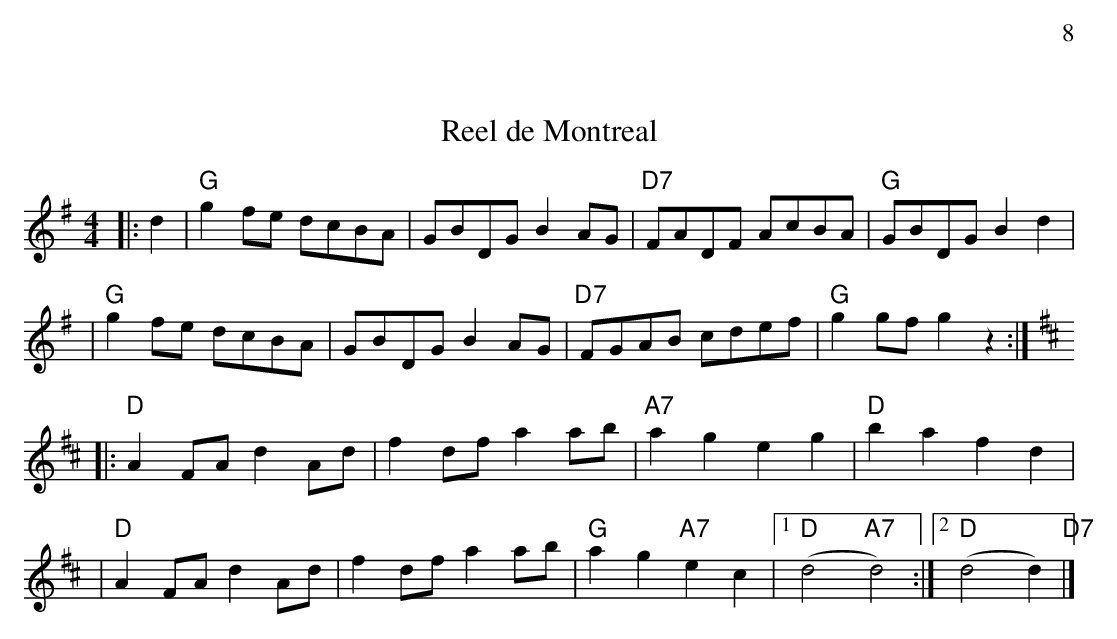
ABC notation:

X:1
%%begintext right
%%8
%%endtext
T: Reel de Montreal
M: 4/4
L: 1/8
K: G
|:d2| "G"g2 fe dcBA | GBDG B2AG | "D7"FADF AcBA | "G"GBDG B2d2 |
| "G"g2 fe dcBA | GBDG B2AG | "D7"FGAB cdef | "G"g2gf g2 z2 :|
K: D
|: "D"A2 FA d2Ad | f2df a2ab | "A7"a2g2 e2g2 | "D"b2a2 f2d2 |
| "D"A2 FA d2Ad | f2df a2ab | "G"a2g2 "A7"e2c2 |1 "D"(d4 "A7"d4) :|2 "D"(d4d2) "D7" |]
